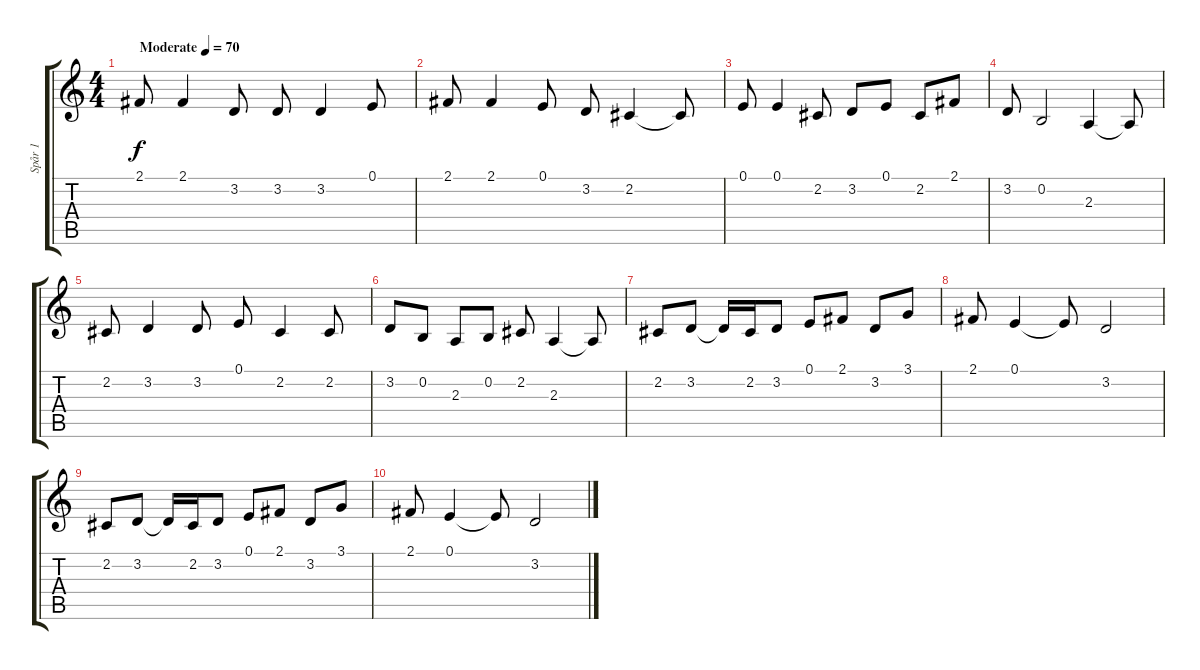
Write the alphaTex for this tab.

\track ("Spår 1" "Spår 1") {instrument acousticgrandpiano}
\staff {score tabs}
\tuning (E4 B3 G3 D3 A2 E2) {hide}
\ts (4 4)
\tempo (70 "Moderate")
\clef g2
\ks c
2.1.8{dy f instrument acousticgrandpiano} 2.1.4 3.2.8 3.2.8 3.2.4 0.1.8 |
2.1.8 2.1.4 0.1.8 3.2.8 2.2.4 2.2{t}.8 |
0.1.8 0.1.4 2.2.8 3.2.8 0.1.8 2.2.8 2.1.8 |
3.2.8 0.2.2 2.3.4 2.3{t}.8 |
2.2.8 3.2.4 3.2.8 0.1.8 2.2.4 2.2.8 |
3.2.8 0.2.8 2.3.8 0.2.8 2.2.8 2.3.4 2.3{t}.8 |
2.2.8 3.2.8 3.2{t}.16 2.2.16 3.2.8 0.1.8 2.1.8 3.2.8 3.1.8 |
2.1.8 0.1.4 0.1{t}.8 3.2.2 |
2.2.8 3.2.8 3.2{t}.16 2.2.16 3.2.8 0.1.8 2.1.8 3.2.8 3.1.8 |
2.1.8 0.1.4 0.1{t}.8 3.2.2
